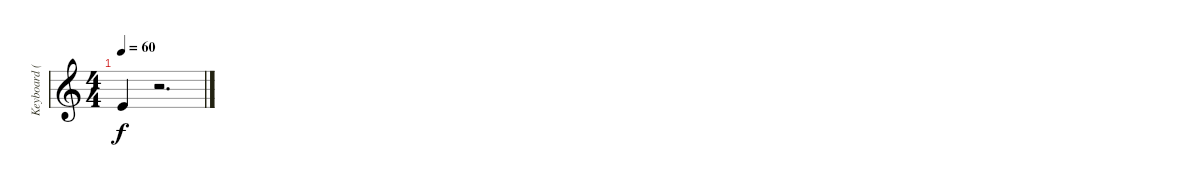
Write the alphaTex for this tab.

\track ("Keyboard (Andy C)" "Keyboard (") {instrument brightacousticpiano}
\staff {score}
\tuning (Eb4 Bb3 Gb3 Db3 Ab2 Eb2) {hide}
\ts (4 4)
\tempo 60
\clef g2
\ks c
10.3{t}.4{dy f} r.2{d}
